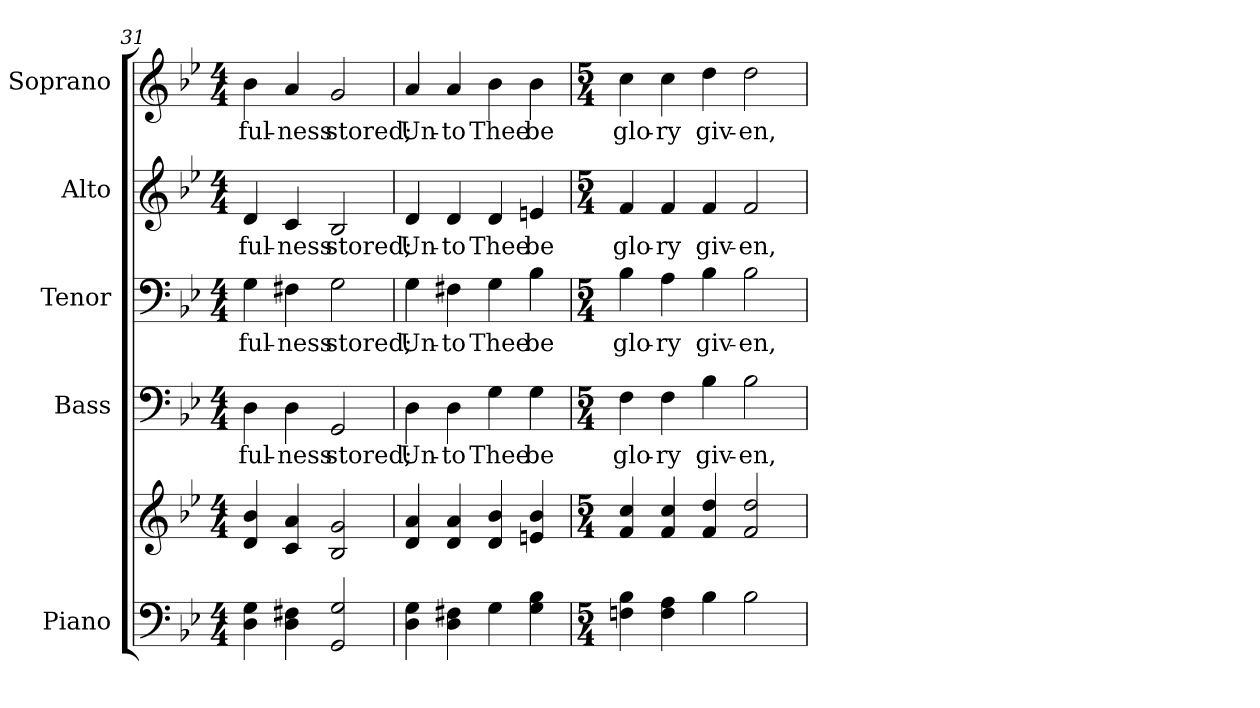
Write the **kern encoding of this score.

**kern	**kern	**kern	**text	**kern	**text	**kern	**text	**kern	**text
*part5	*part5	*part4	*part4	*part3	*part3	*part2	*part2	*part1	*part1
*staff6	*staff5	*staff4	*staff4	*staff3	*staff3	*staff2	*staff2	*staff1	*staff1
*I"Piano	*	*I"Bass	*	*I"Tenor	*	*I"Alto	*	*I"Soprano	*
*I'Pno.	*	*I'B.	*	*I'T.	*	*I'A.	*	*I'S.	*
!!LO:PB:g=z
*clefF4	*clefG2	*clefF4	*	*clefF4	*	*clefG2	*	*clefG2	*
*k[b-e-]	*k[b-e-]	*k[b-e-]	*	*k[b-e-]	*	*k[b-e-]	*	*k[b-e-]	*
*B-:	*B-:	*B-:	*	*B-:	*	*B-:	*	*B-:	*
*M4/4	*M4/4	*M4/4	*	*M4/4	*	*M4/4	*	*M4/4	*
=31	=31	=31	=31	=31	=31	=31	=31	=31	=31
!	!	!	!LO:LY:b:color=#000000	!	!	!	!	!	!
!	!	!	!	!	!LO:LY:b:color=#000000	!	!	!	!
!	!	!	!	!	!	!	!LO:LY:b:color=#000000	!	!
!	!	!	!	!	!	!	!	!	!LO:LY:b:color=#000000
4Di\ 4Gi	4di/ 4b-i	4Di\	ful-	4Gi\	ful-	4di/	ful-	4b-i\	ful-
!	!	!	!LO:LY:b:color=#000000	!	!	!	!	!	!
!	!	!	!	!	!LO:LY:b:color=#000000	!	!	!	!
!	!	!	!	!	!	!	!LO:LY:b:color=#000000	!	!
!	!	!	!	!	!	!	!	!	!LO:LY:b:color=#000000
4Di\ 4F#Xi	4ci/ 4ai	4Di\	-ness	4F#Xi\	-ness	4ci/	-ness	4ai/	-ness
!	!	!	!LO:LY:b:color=#000000	!	!	!	!	!	!
!	!	!	!	!	!LO:LY:b:color=#000000	!	!	!	!
!	!	!	!	!	!	!	!LO:LY:b:color=#000000	!	!
!	!	!	!	!	!	!	!	!	!LO:LY:b:color=#000000
2GGi/ 2Gi	2B-i/ 2gi	2GGi/	stored;	2Gi\	stored;	2B-i/	stored;	2gi/	stored;
=32	=32	=32	=32	=32	=32	=32	=32	=32	=32
!	!	!	!LO:LY:b:color=#000000	!	!	!	!	!	!
!	!	!	!	!	!LO:LY:b:color=#000000	!	!	!	!
!	!	!	!	!	!	!	!LO:LY:b:color=#000000	!	!
!	!	!	!	!	!	!	!	!	!LO:LY:b:color=#000000
4Di\ 4Gi	4di/ 4ai	4Di\	Un-	4Gi\	Un-	4di/	Un-	4ai/	Un-
!	!	!	!LO:LY:b:color=#000000	!	!	!	!	!	!
!	!	!	!	!	!LO:LY:b:color=#000000	!	!	!	!
!	!	!	!	!	!	!	!LO:LY:b:color=#000000	!	!
!	!	!	!	!	!	!	!	!	!LO:LY:b:color=#000000
4Di\ 4F#Xi	4di/ 4ai	4Di\	-to	4F#Xi\	-to	4di/	-to	4ai/	-to
!	!	!	!LO:LY:b:color=#000000	!	!	!	!	!	!
!	!	!	!	!	!LO:LY:b:color=#000000	!	!	!	!
!	!	!	!	!	!	!	!LO:LY:b:color=#000000	!	!
!	!	!	!	!	!	!	!	!	!LO:LY:b:color=#000000
4Gi\	4di/ 4b-i	4Gi\	Thee	4Gi\	Thee	4di/	Thee	4b-i\	Thee
!	!	!	!LO:LY:b:color=#000000	!	!	!	!	!	!
!	!	!	!	!	!LO:LY:b:color=#000000	!	!	!	!
!	!	!	!	!	!	!	!LO:LY:b:color=#000000	!	!
!	!	!	!	!	!	!	!	!	!LO:LY:b:color=#000000
4Gi\ 4B-i	4eni/ 4b-i	4Gi\	be	4B-i\	be	4eni/	be	4b-i\	be
!!LO:PB:g=z
=33	=33	=33	=33	=33	=33	=33	=33	=33	=33
*M5/4	*M5/4	*M5/4	*	*M5/4	*	*M5/4	*	*M5/4	*
!	!	!	!LO:LY:b:color=#000000	!	!	!	!	!	!
!	!	!	!	!	!LO:LY:b:color=#000000	!	!	!	!
!	!	!	!	!	!	!	!LO:LY:b:color=#000000	!	!
!	!	!	!	!	!	!	!	!	!LO:LY:b:color=#000000
4Fni\ 4B-i	4fi/ 4cci	4Fi\	glo-	4B-i\	glo-	4fi/	glo-	4cci\	glo-
!	!	!	!LO:LY:b:color=#000000	!	!	!	!	!	!
!	!	!	!	!	!LO:LY:b:color=#000000	!	!	!	!
!	!	!	!	!	!	!	!LO:LY:b:color=#000000	!	!
!	!	!	!	!	!	!	!	!	!LO:LY:b:color=#000000
4Fi\ 4Ai	4fi/ 4cci	4Fi\	-ry	4Ai\	-ry	4fi/	-ry	4cci\	-ry
!	!	!	!LO:LY:b:color=#000000	!	!	!	!	!	!
!	!	!	!	!	!LO:LY:b:color=#000000	!	!	!	!
!	!	!	!	!	!	!	!LO:LY:b:color=#000000	!	!
!	!	!	!	!	!	!	!	!	!LO:LY:b:color=#000000
4B-i\	4fi/ 4ddi	4B-i\	giv-	4B-i\	giv-	4fi/	giv-	4ddi\	giv-
!	!	!	!LO:LY:b:color=#000000	!	!	!	!	!	!
!	!	!	!	!	!LO:LY:b:color=#000000	!	!	!	!
!	!	!	!	!	!	!	!LO:LY:b:color=#000000	!	!
!	!	!	!	!	!	!	!	!	!LO:LY:b:color=#000000
2B-i\	2fi/ 2ddi	2B-i\	-en,	2B-i\	-en,	2fi/	-en,	2ddi\	-en,
=	=	=	=	=	=	=	=	=	=
*-	*-	*-	*-	*-	*-	*-	*-	*-	*-
